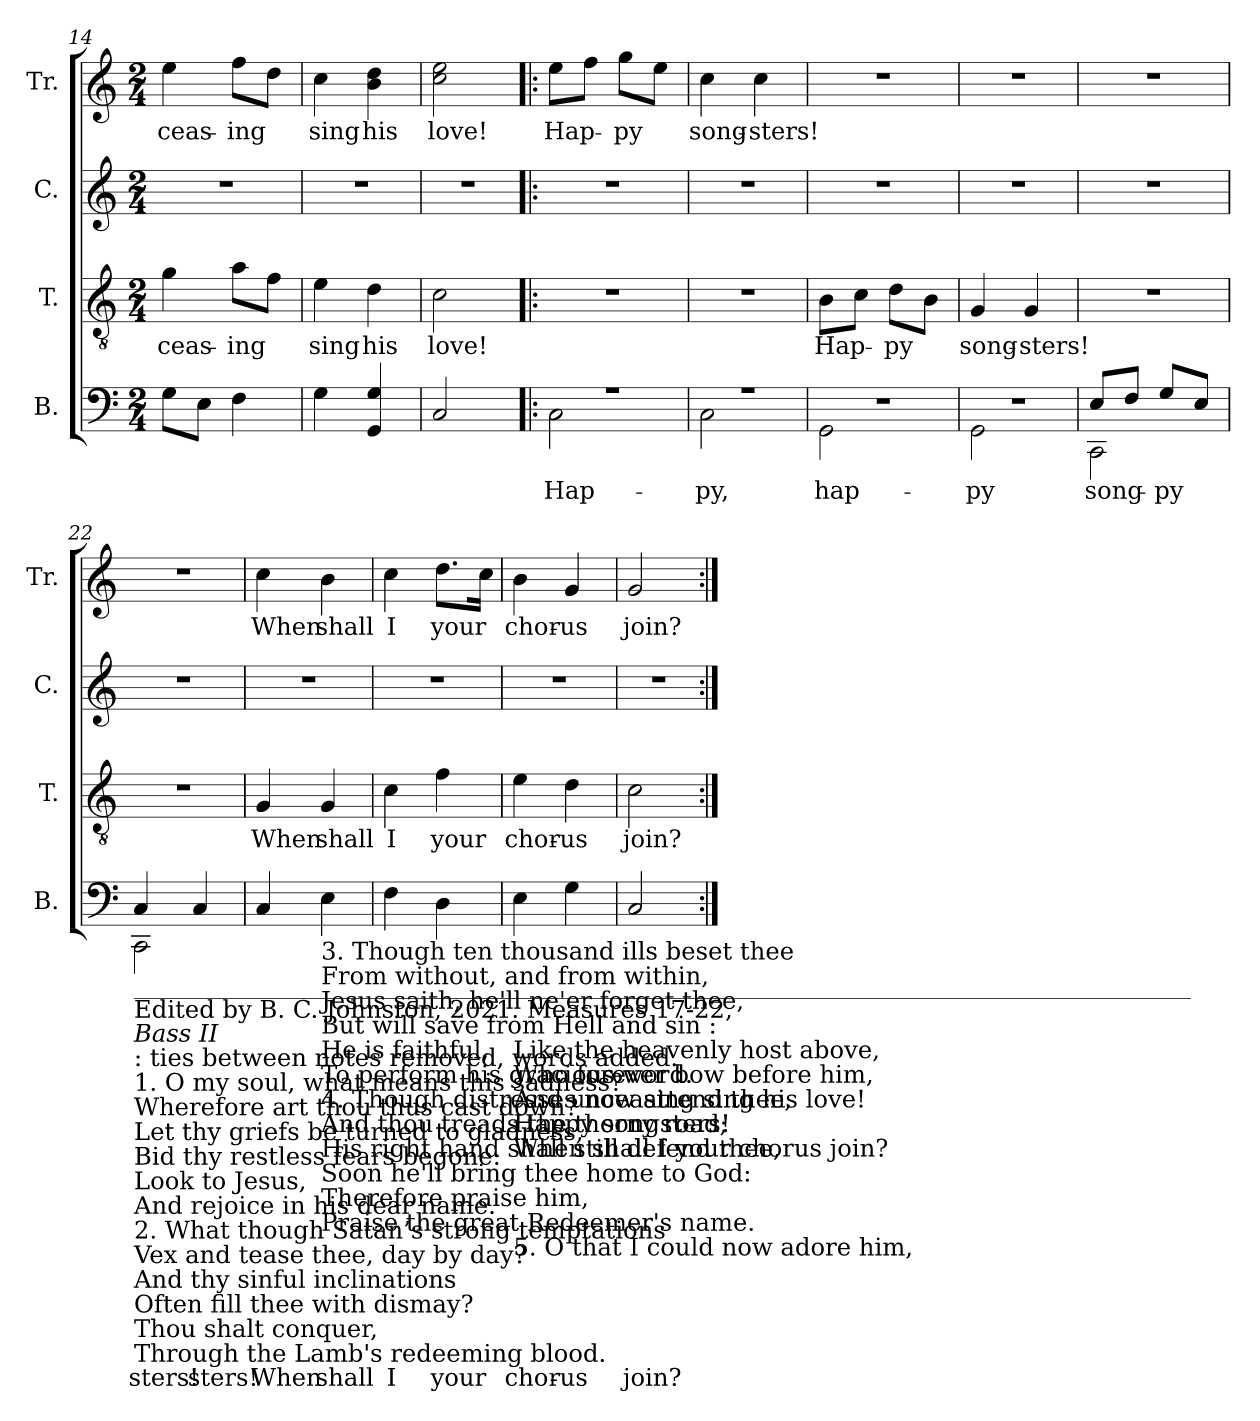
**kern	**text	**kern	**text	**kern	**kern	**text
*part4	*part4	*part3	*part3	*part2	*part1	*part1
*staff4	*staff4	*staff3	*staff3	*staff2	*staff1	*staff1
*I"B.	*	*I"T.	*	*I"C.	*I"Tr.	*
*I'B.	*	*I'T.	*	*I'C.	*I'Tr.	*
*clefF4	*	*clefGv2	*	*clefG2	*clefG2	*
*k[]	*	*k[]	*	*k[]	*k[]	*
*M2/4	*	*M2/4	*	*M2/4	*M2/4	*
=14	=14	=14	=14	=14	=14	=14
!	!	!	!LO:LY:b	!	!	!LO:LY:b
8G\L	.	4g\	-ceas-	2r	4ee\	-ceas-
8E\J	.	.	.	.	.	.
!	!	!	!LO:LY:b	!	!	!LO:LY:b
4F\	.	8a\L	-ing	.	8ff\L	-ing
.	.	8f\J	.	.	8dd\J	.
=15	=15	=15	=15	=15	=15	=15
!	!	!	!LO:LY:b	!	!	!LO:LY:b
4G\	.	4e\	sing	2r	4cc\	sing
!	!	!	!LO:LY:b	!	!	!LO:LY:b
4GG/ 4G/	.	4d\	his	.	4b\ 4dd\	his
=16	=16	=16	=16	=16	=16	=16
!	!	!	!LO:LY:b	!	!	!LO:LY:b
2C/	.	2c\	love!	2r	2cc\ 2ee\	love!
=17!|:	=17!|:	=17!|:	=17!|:	=17!|:	=17!|:	=17!|:
*^	*	*	*	*	*	*
!	!	!LO:LY:b	!	!	!	!	!LO:LY:b
2r	2C\	Hap-	2r	.	2r	8ee\L	Hap-
.	.	.	.	.	.	8ff\J	.
!	!	!	!	!	!	!	!LO:LY:b
.	.	.	.	.	.	8gg\L	-py
.	.	.	.	.	.	8ee\J	.
=18	=18	=18	=18	=18	=18	=18	=18
!	!	!LO:LY:b	!	!	!	!	!LO:LY:b
2r	2C\	-py,	2r	.	2r	4cc\	song-
!	!	!	!	!	!	!	!LO:LY:b
.	.	.	.	.	.	4cc\	-sters!
=19	=19	=19	=19	=19	=19	=19	=19
!	!	!LO:LY:b	!	!LO:LY:b	!	!	!
2r	2GG\	hap-	8B\L	Hap-	2r	2r	.
.	.	.	8c\J	.	.	.	.
!	!	!	!	!LO:LY:b	!	!	!
.	.	.	8d\L	-py	.	.	.
.	.	.	8B\J	.	.	.	.
=20	=20	=20	=20	=20	=20	=20	=20
!	!	!LO:LY:b	!	!LO:LY:b	!	!	!
2r	2GG\	-py	4G/	song-	2r	2r	.
!	!	!	!	!LO:LY:b	!	!	!
.	.	.	4G/	-sters!	.	.	.
=21	=21	=21	=21	=21	=21	=21	=21
!	!	!LO:LY:a	!	!	!	!	!
!	!	!LO:LY:b	!	!	!	!	!
8E/L	2CC\	song-	2r	.	2r	2r	.
8F/J	.	.	.	.	.	.	.
!	!	!LO:LY:a	!	!	!	!	!
8G/L	.	-py	.	.	.	.	.
8E/J	.	.	.	.	.	.	.
!!LO:LB:g=z
=22	=22	=22	=22	=22	=22	=22	=22
!LO:TX:b:t=_______________________________________________________________________________________	!	!	!	!	!	!	!
!LO:TX:b:t=Edited by B. C. Johnston, 2021.   Measures 17-22,	!	!	!	!	!	!	!
!LO:TX:b:i:t=Bass II	!	!	!	!	!	!	!
!LO:TX:b:t=&colon; ties between notes removed, words added.	!	!	!	!	!	!	!
!LO:TX:b:t=1. O my soul, what means this sadness?	!	!	!	!	!	!	!
!LO:TX:b:t=Wherefore art thou thus cast down?	!	!	!	!	!	!	!
!LO:TX:b:t=Let thy griefs be turned to gladness,	!	!	!	!	!	!	!
!LO:TX:b:t=Bid thy restless fears begone&colon;	!	!	!	!	!	!	!
!LO:TX:b:t=Look to Jesus,	!	!	!	!	!	!	!
!LO:TX:b:t=And rejoice in his dear name.	!	!	!	!	!	!	!
!LO:TX:b:t=2. What though Satan’s strong temptations	!	!	!	!	!	!	!
!LO:TX:b:t=Vex and tease thee, day by day?	!	!	!	!	!	!	!
!LO:TX:b:t=And thy sinful inclinations	!	!	!	!	!	!	!
!LO:TX:b:t=Often fill thee with dismay?	!	!	!	!	!	!	!
!LO:TX:b:t=Thou shalt conquer,	!	!	!	!	!	!	!
!LO:TX:b:t=Through the Lamb's redeeming blood.	!	!	!	!	!	!	!
!	!	!LO:LY:a	!	!	!	!	!
!	!	!LO:LY:b	!	!	!	!	!
4C/	2CC\	-sters!	2r	.	2r	2r	.
!	!	!LO:LY:a	!	!	!	!	!
4C/	.	-sters!	.	.	.	.	.
*v	*v	*	*	*	*	*	*
=23	=23	=23	=23	=23	=23	=23
!	!LO:LY:b	!	!LO:LY:b	!	!	!LO:LY:b
4C/	When	4G/	When	2r	4cc\	When
!LO:TX:b:t=3. Though ten thousand ills beset thee	!	!	!	!	!	!
!LO:TX:b:t=From without, and from within,	!	!	!	!	!	!
!LO:TX:b:t=Jesus saith, he'll ne'er forget thee,	!	!	!	!	!	!
!LO:TX:b:t=But will save from Hell and sin &colon;	!	!	!	!	!	!
!LO:TX:b:t=He is faithful,	!	!	!	!	!	!
!LO:TX:b:t=To perform his gracious word.	!	!	!	!	!	!
!LO:TX:b:t=4. Though distresses now attend thee,	!	!	!	!	!	!
!LO:TX:b:t=And thou treads the thorny road;	!	!	!	!	!	!
!LO:TX:b:t=His right hand shall still defend thee,	!	!	!	!	!	!
!LO:TX:b:t=Soon he'll bring thee home to God&colon;	!	!	!	!	!	!
!LO:TX:b:t=Therefore praise him,	!	!	!	!	!	!
!LO:TX:b:t=Praise the great Redeemer's name.	!	!	!	!	!	!
!	!LO:LY:b	!	!LO:LY:b	!	!	!LO:LY:b
4E\	shall	4G/	shall	.	4b\	shall
=24	=24	=24	=24	=24	=24	=24
!	!LO:LY:b	!	!LO:LY:b	!	!	!LO:LY:b
4F\	I	4c\	I	2r	4cc\	I
!	!LO:LY:b	!	!LO:LY:b	!	!	!LO:LY:b
4D\	your	4f\	your	.	8.dd\L	your
.	.	.	.	.	16cc\Jk	.
=25	=25	=25	=25	=25	=25	=25
!LO:TX:b:t=5. O that I could now adore him,	!	!	!	!	!	!
!LO:TX:b:t=Like the heavenly host above,	!	!	!	!	!	!
!LO:TX:b:t=Who forever bow before him,	!	!	!	!	!	!
!LO:TX:b:t=And unceasing sing his love!	!	!	!	!	!	!
!LO:TX:b:t=Happy songsters!	!	!	!	!	!	!
!LO:TX:b:t=When shall I your chorus join?	!	!	!	!	!	!
!	!LO:LY:b	!	!LO:LY:b	!	!	!LO:LY:b
4E\	chor-	4e\	chor-	2r	4b\	chor-
!	!LO:LY:b	!	!LO:LY:b	!	!	!LO:LY:b
4G\	-us	4d\	-us	.	4g/	-us
=26	=26	=26	=26	=26	=26	=26
!	!LO:LY:b	!	!LO:LY:b	!	!	!LO:LY:b
2C/	join?	2c\	join?	2r	2g/	join?
=:|!	=:|!	=:|!	=:|!	=:|!	=:|!	=:|!
*-	*-	*-	*-	*-	*-	*-
